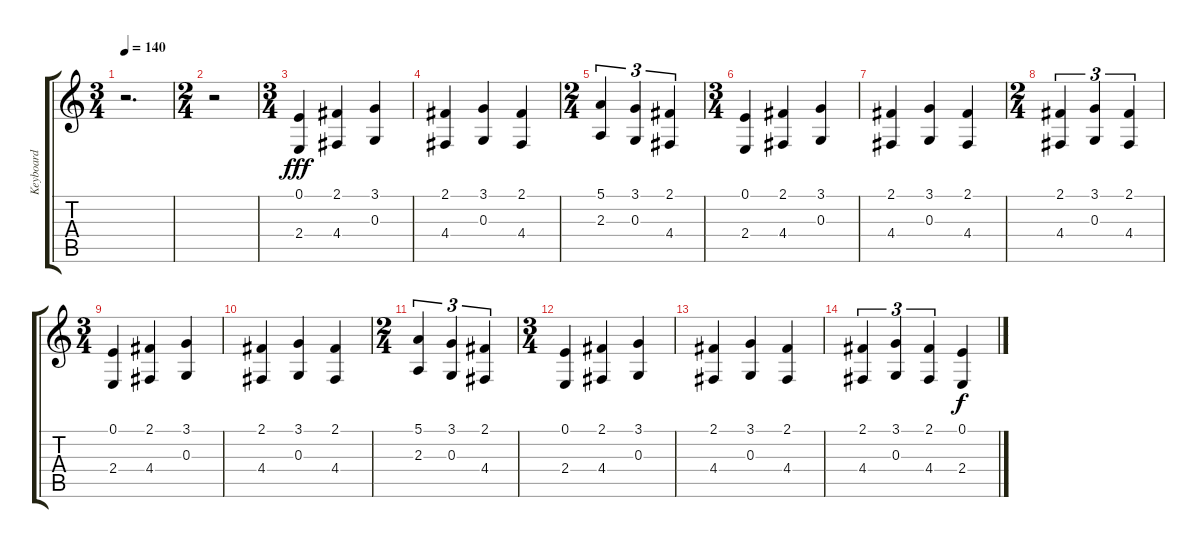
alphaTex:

\track ("Keyboard" "Keyboard") {instrument choiraahs}
\staff {score tabs}
\tuning (E4 B3 G3 D3 A2 E2) {hide}
\ts (3 4)
\tempo 140
\clef g2
\ks c
r.2{d dy f} |
\ts (2 4)
r.2 |
\ts (3 4)
(0.1 2.4).4{dy fff} (2.1 4.4).4 (3.1 0.3).4 |
(2.1 4.4).4 (3.1 0.3).4 (2.1 4.4).4 |
\ts (2 4)
(5.1 2.3).4{tu (3 2)} (3.1 0.3).4{tu (3 2)} (2.1 4.4).4{tu (3 2)} |
\ts (3 4)
(0.1 2.4).4 (2.1 4.4).4 (3.1 0.3).4 |
(2.1 4.4).4 (3.1 0.3).4 (2.1 4.4).4 |
\ts (2 4)
(2.1 4.4).4{tu (3 2)} (3.1 0.3).4{tu (3 2)} (2.1 4.4).4{tu (3 2)} |
\ts (3 4)
(0.1 2.4).4 (2.1 4.4).4 (3.1 0.3).4 |
(2.1 4.4).4 (3.1 0.3).4 (2.1 4.4).4 |
\ts (2 4)
(5.1 2.3).4{tu (3 2)} (3.1 0.3).4{tu (3 2)} (2.1 4.4).4{tu (3 2)} |
\ts (3 4)
(0.1 2.4).4 (2.1 4.4).4 (3.1 0.3).4 |
(2.1 4.4).4 (3.1 0.3).4 (2.1 4.4).4 |
(2.1 4.4).4{tu (3 2)} (3.1 0.3).4{tu (3 2)} (2.1 4.4).4{tu (3 2)} (0.1 2.4).4{dy f}
